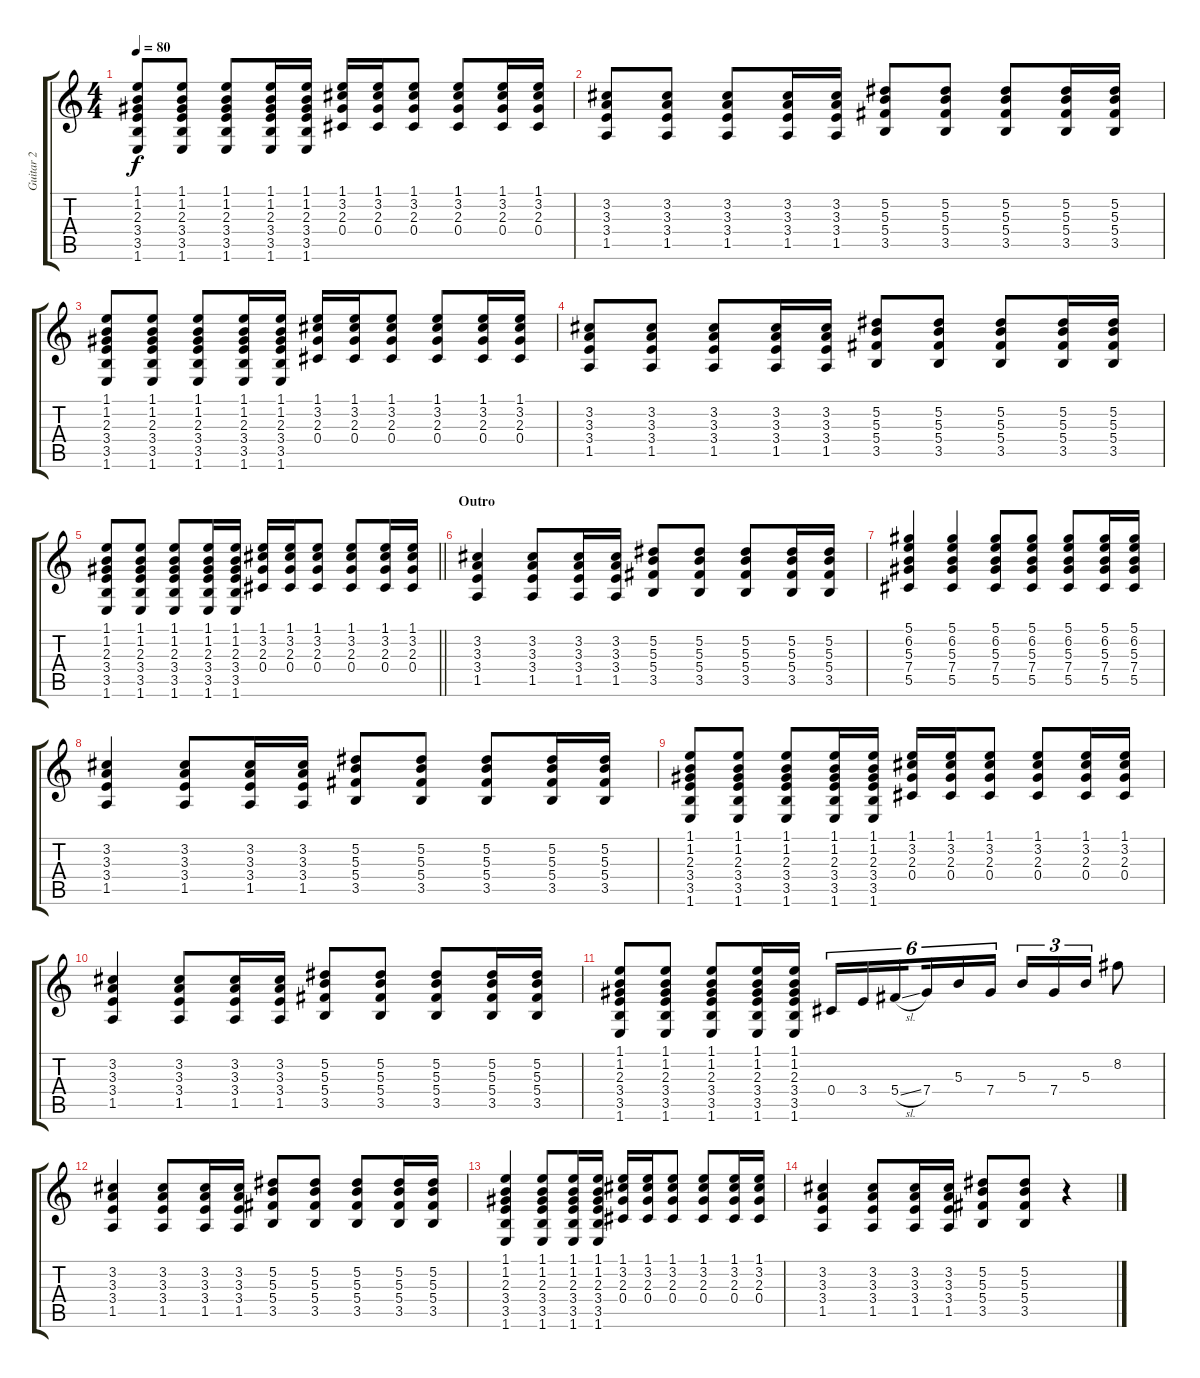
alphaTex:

\track ("Guitar 2" "Guitar 2") {instrument overdrivenguitar}
\staff {score tabs}
\tuning (Eb4 Bb3 Gb3 Db3 Ab2 Eb2) {hide}
\ts (4 4)
\tempo 80
\clef g2
\ks c
(1.1 1.2 2.3 3.4 3.5 1.6).8{dy f} (1.1 1.2 2.3 3.4 3.5 1.6).8 (1.1 1.2 2.3 3.4 3.5 1.6).8 (1.1 1.2 2.3 3.4 3.5 1.6).16 (1.1 1.2 2.3 3.4 3.5 1.6).16 (1.1 3.2 2.3 0.4).16 (1.1 3.2 2.3 0.4).16 (1.1 3.2 2.3 0.4).8 (1.1 3.2 2.3 0.4).8 (1.1 3.2 2.3 0.4).16 (1.1 3.2 2.3 0.4).16 |
(3.2 3.3 3.4 1.5).8 (3.2 3.3 3.4 1.5).8 (3.2 3.3 3.4 1.5).8 (3.2 3.3 3.4 1.5).16 (3.2 3.3 3.4 1.5).16 (5.2 5.3 5.4 3.5).8 (5.2 5.3 5.4 3.5).8 (5.2 5.3 5.4 3.5).8 (5.2 5.3 5.4 3.5).16 (5.2 5.3 5.4 3.5).16 |
(1.1 1.2 2.3 3.4 3.5 1.6).8 (1.1 1.2 2.3 3.4 3.5 1.6).8 (1.1 1.2 2.3 3.4 3.5 1.6).8 (1.1 1.2 2.3 3.4 3.5 1.6).16 (1.1 1.2 2.3 3.4 3.5 1.6).16 (1.1 3.2 2.3 0.4).16 (1.1 3.2 2.3 0.4).16 (1.1 3.2 2.3 0.4).8 (1.1 3.2 2.3 0.4).8 (1.1 3.2 2.3 0.4).16 (1.1 3.2 2.3 0.4).16 |
(3.2 3.3 3.4 1.5).8 (3.2 3.3 3.4 1.5).8 (3.2 3.3 3.4 1.5).8 (3.2 3.3 3.4 1.5).16 (3.2 3.3 3.4 1.5).16 (5.2 5.3 5.4 3.5).8 (5.2 5.3 5.4 3.5).8 (5.2 5.3 5.4 3.5).8 (5.2 5.3 5.4 3.5).16 (5.2 5.3 5.4 3.5).16 |
\barLineRight lightlight
(1.1 1.2 2.3 3.4 3.5 1.6).8 (1.1 1.2 2.3 3.4 3.5 1.6).8 (1.1 1.2 2.3 3.4 3.5 1.6).8 (1.1 1.2 2.3 3.4 3.5 1.6).16 (1.1 1.2 2.3 3.4 3.5 1.6).16 (1.1 3.2 2.3 0.4).16 (1.1 3.2 2.3 0.4).16 (1.1 3.2 2.3 0.4).8 (1.1 3.2 2.3 0.4).8 (1.1 3.2 2.3 0.4).16 (1.1 3.2 2.3 0.4).16 |
\section ("" "Outro")
(3.2 3.3 3.4 1.5).4 (3.2 3.3 3.4 1.5).8 (3.2 3.3 3.4 1.5).16 (3.2 3.3 3.4 1.5).16 (5.2 5.3 5.4 3.5).8 (5.2 5.3 5.4 3.5).8 (5.2 5.3 5.4 3.5).8 (5.2 5.3 5.4 3.5).16 (5.2 5.3 5.4 3.5).16 |
(5.1 6.2 5.3 7.4 5.5).4 (5.1 6.2 5.3 7.4 5.5).4 (5.1 6.2 5.3 7.4 5.5).8 (5.1 6.2 5.3 7.4 5.5).8 (5.1 6.2 5.3 7.4 5.5).8 (5.1 6.2 5.3 7.4 5.5).16 (5.1 6.2 5.3 7.4 5.5).16 |
(3.2 3.3 3.4 1.5).4 (3.2 3.3 3.4 1.5).8 (3.2 3.3 3.4 1.5).16 (3.2 3.3 3.4 1.5).16 (5.2 5.3 5.4 3.5).8 (5.2 5.3 5.4 3.5).8 (5.2 5.3 5.4 3.5).8 (5.2 5.3 5.4 3.5).16 (5.2 5.3 5.4 3.5).16 |
(1.1 1.2 2.3 3.4 3.5 1.6).8 (1.1 1.2 2.3 3.4 3.5 1.6).8 (1.1 1.2 2.3 3.4 3.5 1.6).8 (1.1 1.2 2.3 3.4 3.5 1.6).16 (1.1 1.2 2.3 3.4 3.5 1.6).16 (1.1 3.2 2.3 0.4).16 (1.1 3.2 2.3 0.4).16 (1.1 3.2 2.3 0.4).8 (1.1 3.2 2.3 0.4).8 (1.1 3.2 2.3 0.4).16 (1.1 3.2 2.3 0.4).16 |
(3.2 3.3 3.4 1.5).4 (3.2 3.3 3.4 1.5).8 (3.2 3.3 3.4 1.5).16 (3.2 3.3 3.4 1.5).16 (5.2 5.3 5.4 3.5).8 (5.2 5.3 5.4 3.5).8 (5.2 5.3 5.4 3.5).8 (5.2 5.3 5.4 3.5).16 (5.2 5.3 5.4 3.5).16 |
(1.1 1.2 2.3 3.4 3.5 1.6).8 (1.1 1.2 2.3 3.4 3.5 1.6).8 (1.1 1.2 2.3 3.4 3.5 1.6).8 (1.1 1.2 2.3 3.4 3.5 1.6).16 (1.1 1.2 2.3 3.4 3.5 1.6).16 0.4.16{tu (6 4)} 3.4.16{tu (6 4)} 5.4{sl}.16{tu (6 4) beam splitsecondary} 7.4.16{tu (6 4)} 5.3.16{tu (6 4)} 7.4.16{tu (6 4)} 5.3.16{tu (3 2)} 7.4.16{tu (3 2)} 5.3.16{tu (3 2)} 8.2.8 |
(3.2 3.3 3.4 1.5).4 (3.2 3.3 3.4 1.5).8 (3.2 3.3 3.4 1.5).16 (3.2 3.3 3.4 1.5).16 (5.2 5.3 5.4 3.5).8 (5.2 5.3 5.4 3.5).8 (5.2 5.3 5.4 3.5).8 (5.2 5.3 5.4 3.5).16 (5.2 5.3 5.4 3.5).16 |
(1.1 1.2 2.3 3.4 3.5 1.6).4 (1.1 1.2 2.3 3.4 3.5 1.6).8 (1.1 1.2 2.3 3.4 3.5 1.6).16 (1.1 1.2 2.3 3.4 3.5 1.6).16 (1.1 3.2 2.3 0.4).16 (1.1 3.2 2.3 0.4).16 (1.1 3.2 2.3 0.4).8 (1.1 3.2 2.3 0.4).8 (1.1 3.2 2.3 0.4).16 (1.1 3.2 2.3 0.4).16 |
(3.2 3.3 3.4 1.5).4 (3.2 3.3 3.4 1.5).8 (3.2 3.3 3.4 1.5).16 (3.2 3.3 3.4 1.5).16 (5.2 5.3 5.4 3.5).8 (5.2 5.3 5.4 3.5).8 r.4
